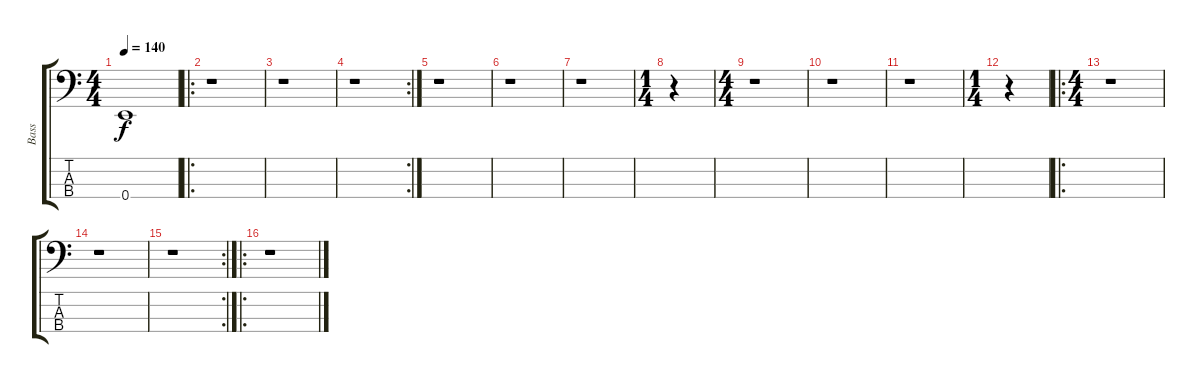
\track ("Bass" "Bass") {instrument electricbasspick}
\staff {score tabs}
\tuning (G2 D2 A1 E1) {hide}
\ts (4 4)
\tempo 140
\clef f4
\ks c
0.4{t}.1{dy f volume 1} |
\ro
r.1 |
r.1 |
\rc 2
r.1 |
r.1 |
r.1 |
r.1 |
\ts (1 4)
r.4 |
\ts (4 4)
r.1 |
r.1 |
r.1 |
\ts (1 4)
r.4 |
\ro
\ts (4 4)
r.1 |
r.1 |
\rc 2
r.1 |
\ro
r.1
